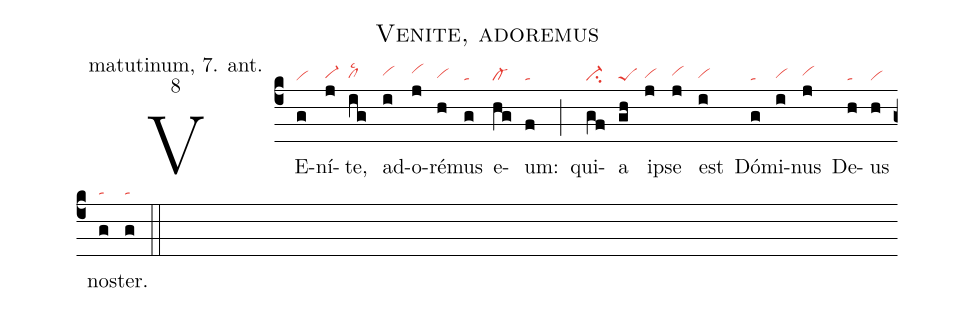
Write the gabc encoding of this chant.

name: Venite, adoremus;
office-part: matutinum, 7. ant.;
mode: 8;
nabc-lines: 1;
%%
(c4)
VE(g|vi)ní(j|vi-hg)te,(ig|clhglsc2) ad(i|vihh)o(j|vihi)ré(h|vihg)mus(g|ta) e(hg|cl-)um:(f|ta) (;)
qui(gf|ci-)a(gh|peS) ip(j|vihg)se(j|vihh) est(i|vihg) Dó(g|ta)mi(i|vihg)nus(j|vihh) De(h|ta)us(h|vi) nos(g|ta)ter.(g|ta) (::)
